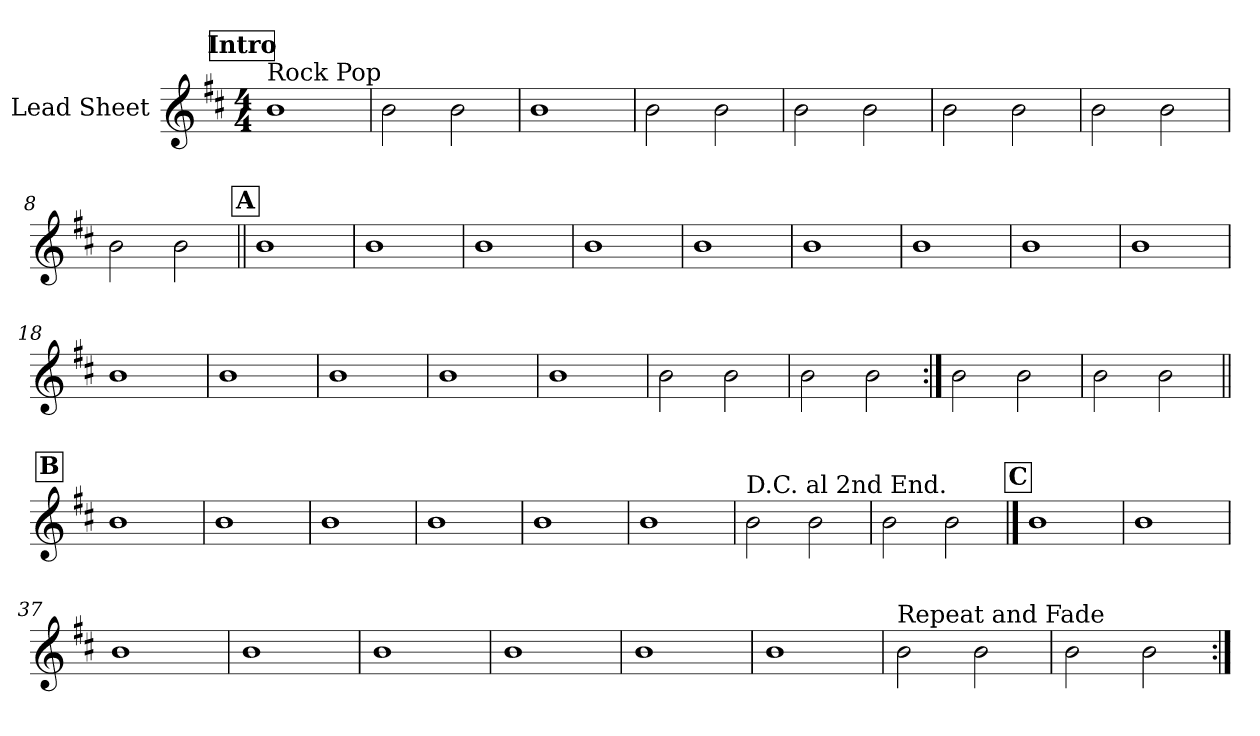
**kern
*part1
*staff1
*I"Lead Sheet
*clefG2
*k[f#c#]
*D:
*M4/4
*MM98
!!LO:REH:place=s1:a:fs=14:t=Intro
=1
!LO:TX:a:t=Rock Pop
1b
=2
2b\
2b\
=3
1b
=4
2b\
2b\
!!LO:LB:g=z
=5
2b\
2b\
=6
2b\
2b\
=7
2b\
2b\
=8
2b\
2b\
!!LO:LB:g=z
!!LO:REH:place=s1:a:fs=14:t=A
=9||
1b
=10
1b
=11
1b
=12
1b
!!LO:LB:g=z
=13
1b
=14
1b
=15
1b
=16
1b
!!LO:LB:g=z
=17
1b
=18
1b
=19
1b
=20
1b
!!LO:LB:g=z
=21
1b
=22
1b
=23
2b\
2b\
=24
2b\
2b\
!!LO:LB:g=z
=25:|!
2b\
2b\
=26
2b\
2b\
!!LO:LB:g=z
!!LO:REH:place=s1:a:fs=14:t=B
=27||
1b
=28
1b
=29
1b
=30
1b
!!LO:LB:g=z
=31
1b
=32
1b
=33
!LO:TX:a:t=D.C. al 2nd End.
2b\
2b\
=34
2b\
2b\
!!LO:LB:g=z
!!LO:REH:place=s1:a:fs=14:t=C
==35
1b
=36
1b
=37
1b
=38
1b
!!LO:PB:g=z
=39
1b
=40
1b
=41
1b
=42
1b
!!LO:LB:g=z
=43
!LO:TX:a:t=Repeat and Fade
2b\
2b\
=44
2b\
2b\
=:|!
*-
